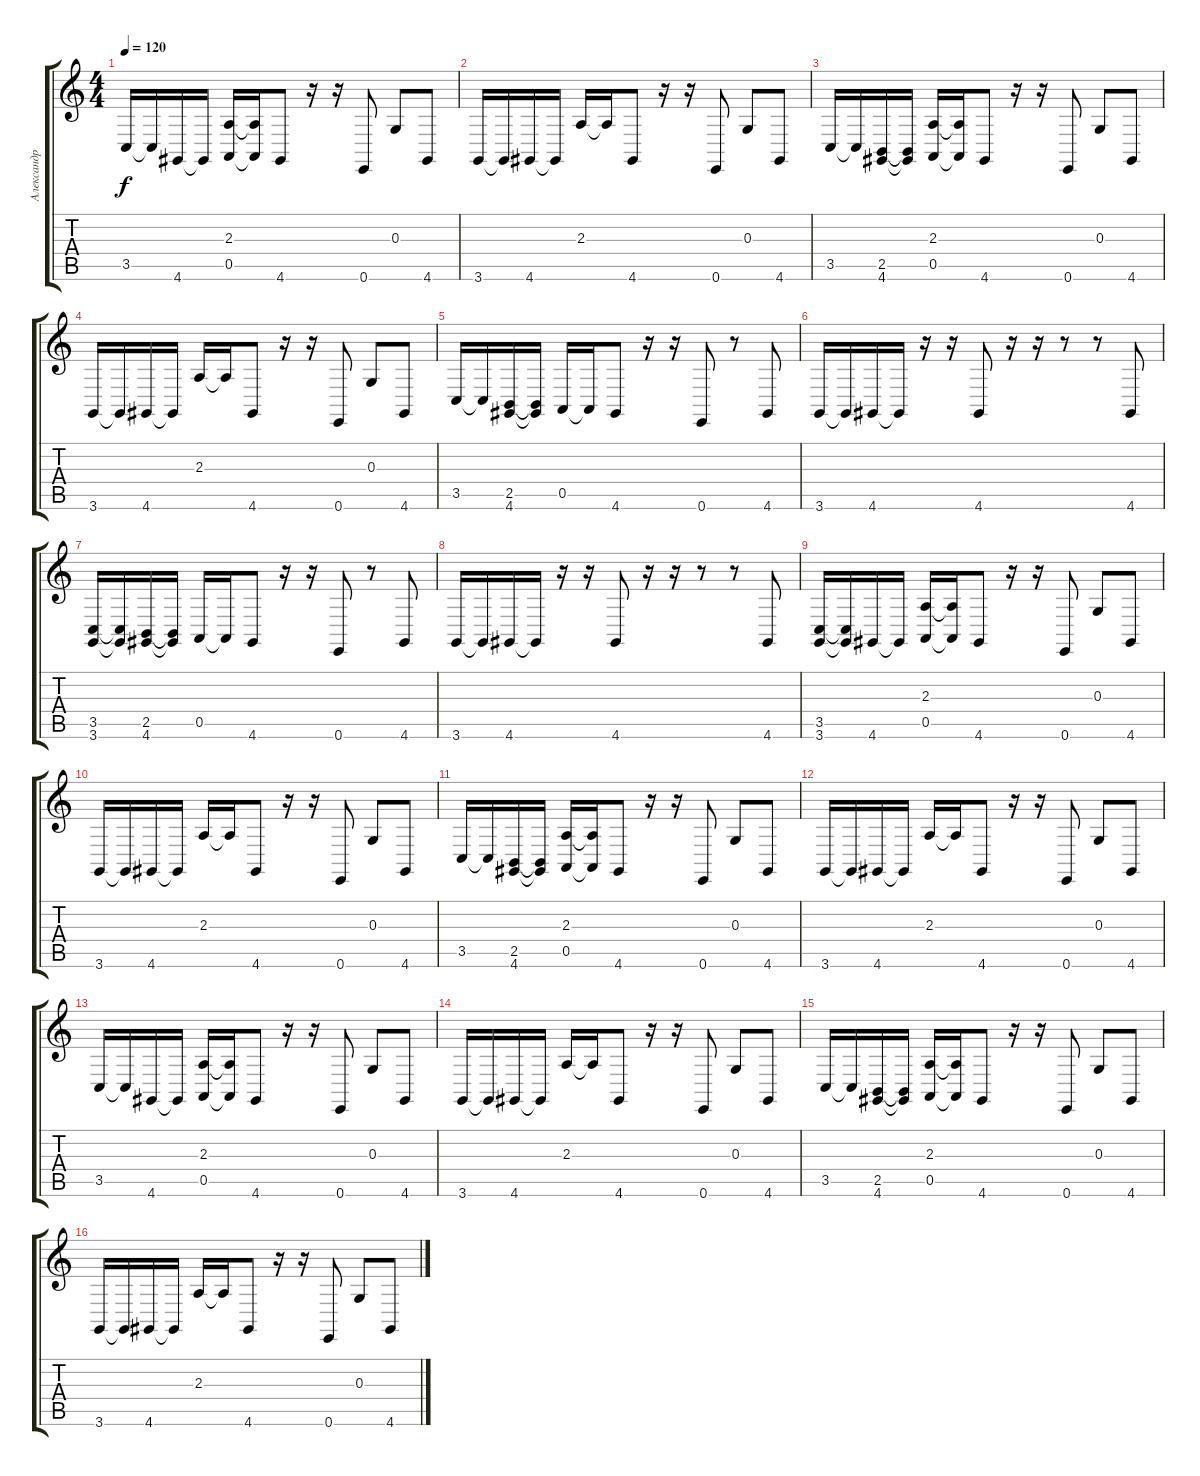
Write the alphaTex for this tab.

\track ("Александр Барзилович" "Александр ") {instrument acousticgrandpiano}
\staff {score tabs}
\tuning (E4 B3 G3 D3 A2 E2) {hide}
\ts (4 4)
\tempo 120
\clef g2
\ks c
3.5.16{dy f} 3.5{t}.16 4.6.16 4.6{t}.16 (2.3 0.5).16 (2.3{t} 0.5{t}).16 4.6.8 r.16 r.16 0.6.8 0.3.8 4.6.8 |
3.6.16 3.6{t}.16 4.6.16 4.6{t}.16 2.3.16 2.3{t}.16 4.6.8 r.16 r.16 0.6.8 0.3.8 4.6.8 |
3.5.16 3.5{t}.16 (2.5 4.6).16 (2.5{t} 4.6{t}).16 (2.3 0.5).16 (2.3{t} 0.5{t}).16 4.6.8 r.16 r.16 0.6.8 0.3.8 4.6.8 |
3.6.16 3.6{t}.16 4.6.16 4.6{t}.16 2.3.16 2.3{t}.16 4.6.8 r.16 r.16 0.6.8 0.3.8 4.6.8 |
3.5.16 3.5{t}.16 (2.5 4.6).16 (2.5{t} 4.6{t}).16 0.5.16 0.5{t}.16 4.6.8 r.16 r.16 0.6.8 r.8 4.6.8 |
3.6.16 3.6{t}.16 4.6.16 4.6{t}.16 r.16 r.16 4.6.8 r.16 r.16 r.8 r.8 4.6.8 |
(3.5 3.6).16 (3.5{t} 3.6{t}).16 (2.5 4.6).16 (2.5{t} 4.6{t}).16 0.5.16 0.5{t}.16 4.6.8 r.16 r.16 0.6.8 r.8 4.6.8 |
3.6.16 3.6{t}.16 4.6.16 4.6{t}.16 r.16 r.16 4.6.8 r.16 r.16 r.8 r.8 4.6.8 |
(3.5 3.6).16 (3.5{t} 3.6{t}).16 4.6.16 4.6{t}.16 (2.3 0.5).16 (2.3{t} 0.5{t}).16 4.6.8 r.16 r.16 0.6.8 0.3.8 4.6.8 |
3.6.16 3.6{t}.16 4.6.16 4.6{t}.16 2.3.16 2.3{t}.16 4.6.8 r.16 r.16 0.6.8 0.3.8 4.6.8 |
3.5.16 3.5{t}.16 (2.5 4.6).16 (2.5{t} 4.6{t}).16 (2.3 0.5).16 (2.3{t} 0.5{t}).16 4.6.8 r.16 r.16 0.6.8 0.3.8 4.6.8 |
3.6.16 3.6{t}.16 4.6.16 4.6{t}.16 2.3.16 2.3{t}.16 4.6.8 r.16 r.16 0.6.8 0.3.8 4.6.8 |
3.5.16 3.5{t}.16 4.6.16 4.6{t}.16 (2.3 0.5).16 (2.3{t} 0.5{t}).16 4.6.8 r.16 r.16 0.6.8 0.3.8 4.6.8 |
3.6.16 3.6{t}.16 4.6.16 4.6{t}.16 2.3.16 2.3{t}.16 4.6.8 r.16 r.16 0.6.8 0.3.8 4.6.8 |
3.5.16 3.5{t}.16 (2.5 4.6).16 (2.5{t} 4.6{t}).16 (2.3 0.5).16 (2.3{t} 0.5{t}).16 4.6.8 r.16 r.16 0.6.8 0.3.8 4.6.8 |
3.6.16 3.6{t}.16 4.6.16 4.6{t}.16 2.3.16 2.3{t}.16 4.6.8 r.16 r.16 0.6.8 0.3.8 4.6.8
